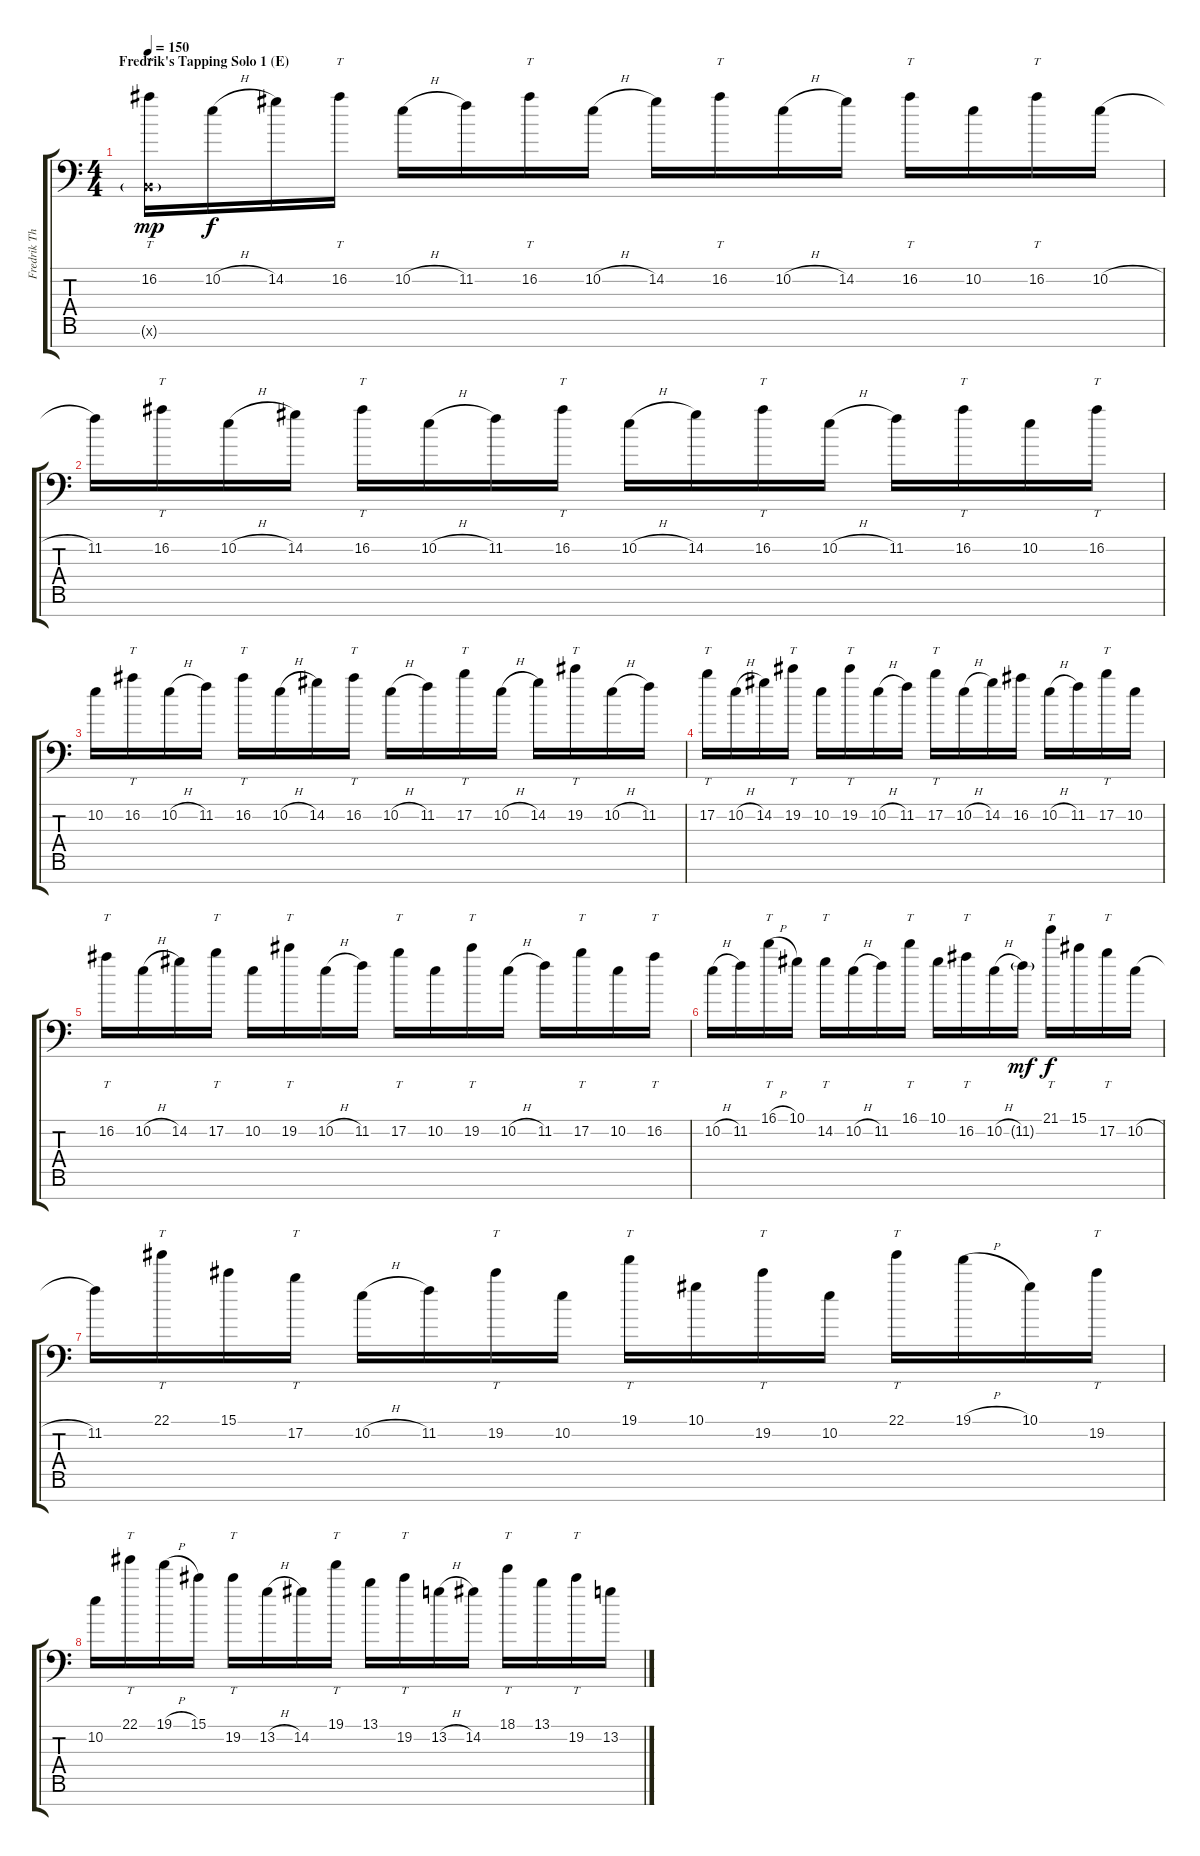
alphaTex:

\track ("Fredrik Thordendal (8 string Guitar in F" "Fredrik Th") {instrument distortionguitar}
\staff {score tabs}
\tuning (Bb3 Gb3 Db3 Ab2 Eb2 B1 F1) {hide}
\ts (4 4)
\section ("" "Fredrik's Tapping Solo 1 (E)")
\tempo 150
\clef f4
\ks c
(16.2 0.6{g x}).16{tt dy mp volume 11 balance 9 instrument overdrivenguitar} 10.2{h}.16{dy f} 14.2.16 16.2.16{tt} 10.2{h}.16 11.2.16 16.2.16{tt} 10.2{h}.16 14.2.16 16.2.16{tt} 10.2{h}.16 14.2.16 16.2.16{tt} 10.2.16 16.2.16{tt} 10.2{h}.16 |
11.2.16 16.2.16{tt} 10.2{h}.16 14.2.16 16.2.16{tt} 10.2{h}.16 11.2.16 16.2.16{tt} 10.2{h}.16 14.2.16 16.2.16{tt} 10.2{h}.16 11.2.16 16.2.16{tt} 10.2.16 16.2.16{tt} |
10.2.16 16.2.16{tt} 10.2{h}.16 11.2.16 16.2.16{tt} 10.2{h}.16 14.2.16 16.2.16{tt} 10.2{h}.16 11.2.16 17.2.16{tt} 10.2{h}.16 14.2.16 19.2.16{tt} 10.2{h}.16 11.2.16 |
17.2.16{tt} 10.2{h}.16 14.2.16 19.2.16{tt} 10.2.16 19.2.16{tt} 10.2{h}.16 11.2.16 17.2.16{tt} 10.2{h}.16 14.2.16 16.2.16 10.2{h}.16 11.2.16 17.2.16{tt} 10.2.16 |
16.2.16{tt} 10.2{h}.16 14.2.16 17.2.16{tt} 10.2.16 19.2.16{tt} 10.2{h}.16 11.2.16 17.2.16{tt} 10.2.16 19.2.16{tt} 10.2{h}.16 11.2.16 17.2.16{tt} 10.2.16 16.2.16{tt} |
10.2{h}.16 11.2.16 16.1{h}.16{tt} 10.1.16 14.2.16{tt} 10.2{h}.16 11.2.16 16.1.16{tt} 10.1.16 16.2.16{tt} 10.2{h}.16 11.2{g}.16{dy mf} 21.1.16{tt dy f} 15.1.16 17.2.16{tt} 10.2{h}.16 |
11.2.16 22.1.16{tt} 15.1.16 17.2.16{tt} 10.2{h}.16 11.2.16 19.2.16{tt} 10.2.16 19.1.16{tt} 10.1.16 19.2.16{tt} 10.2.16 22.1.16{tt} 19.1{h}.16 10.1.16 19.2.16{tt} |
10.2.16 22.1.16{tt} 19.1{h}.16 15.1.16 19.2.16{tt} 13.2{h}.16 14.2.16 19.1.16{tt} 13.1.16 19.2.16{tt} 13.2{h}.16 14.2.16 18.1.16{tt} 13.1.16 19.2.16{tt} 13.2.16
